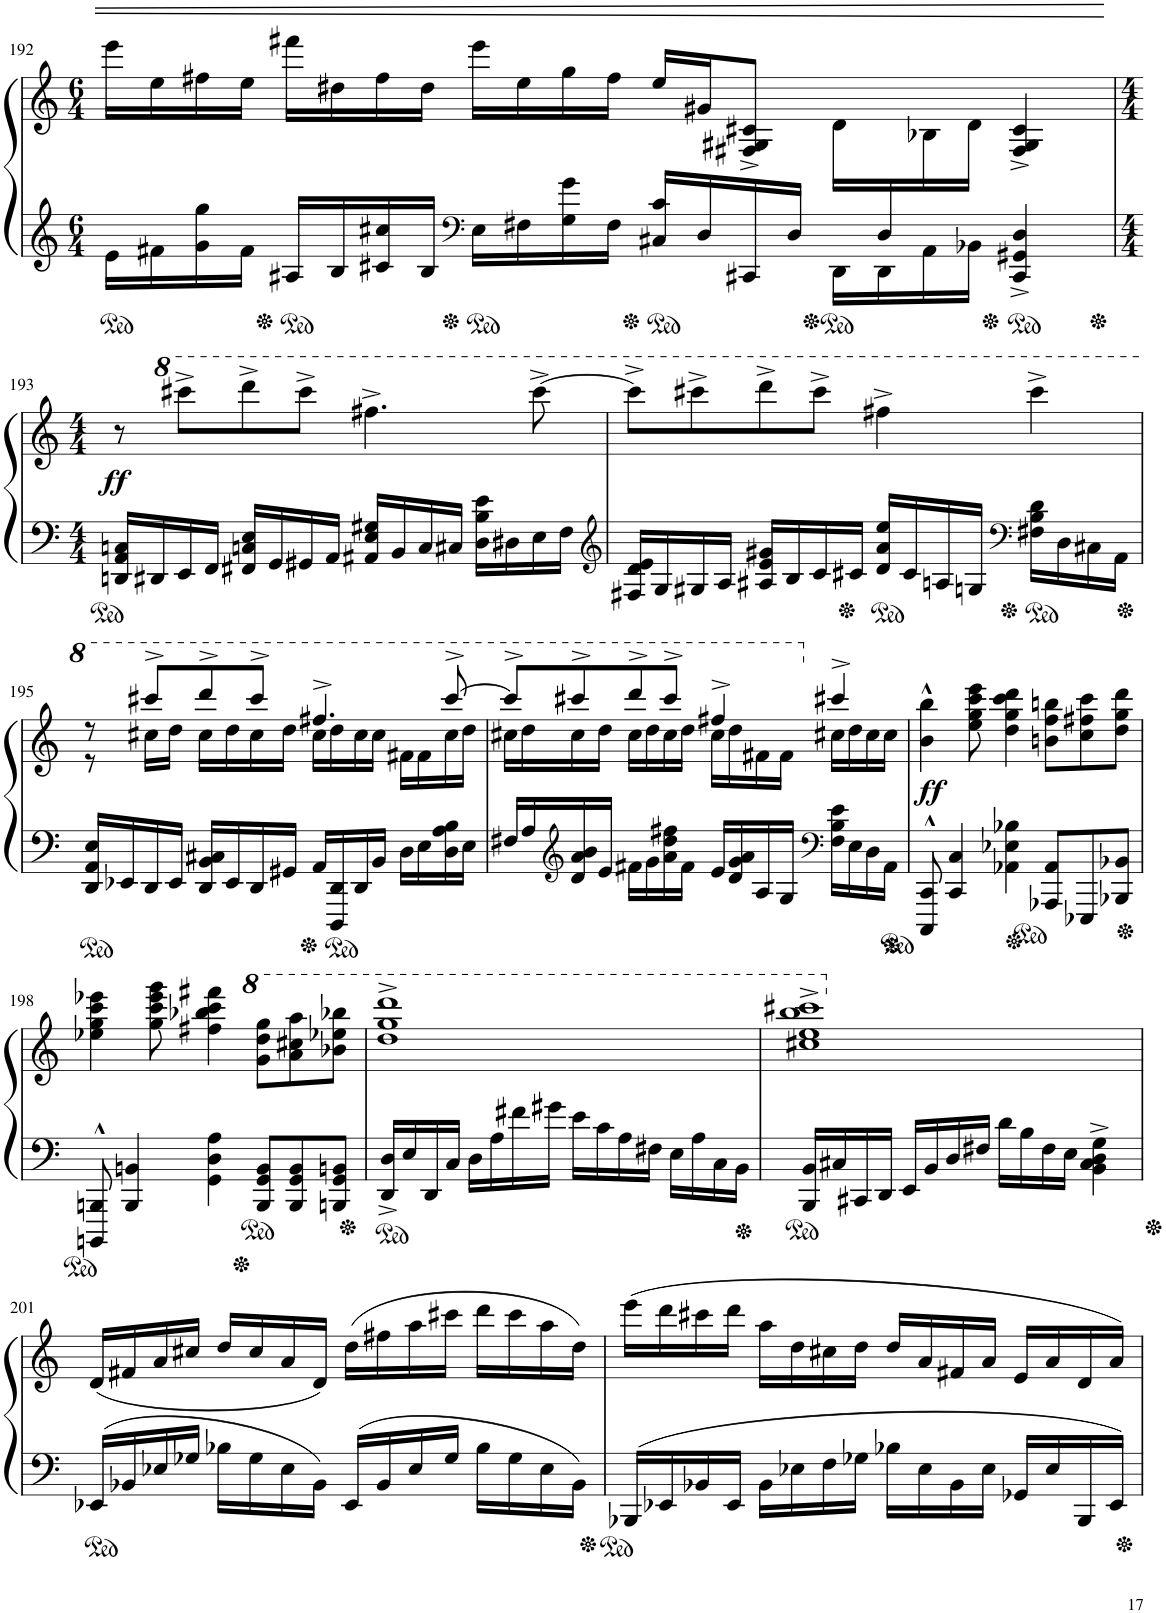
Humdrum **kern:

**kern	**kern	**dynam
*part1	*part1	*part1
*staff2	*staff1	*staff1/2
*I"Piano	*	*
*I'Pno.	*	*
!!LO:PB:g=z
*clefG2	*clefG2	*
*k[]	*k[]	*
*M6/4	*M6/4	*
=192	=192	=192
*^	*	*
16ryy	16e\LL	16eee\LL	.
.	16f#X\	16ee\	.
.	16g\ 16gg\	16ff#X\	.
.	16f#\JJ	16ee\JJ	.
.	16A#X/LL	16fff#X\LL	.
.	16B/	16dd#X\	.
.	16c#X/ 16cc#X/	16ff#\	.
.	16B/JJ	16dd#\JJ	.
*clefF4	*	*	*
.	16E\LL	16eee\LL	.
.	16F#X\	16ee\	.
.	16G\ 16g\	16gg\	.
.	16F#\JJ	16ff#\JJ	.
.	16C#X/ 16c#/LL	16ee/LL	.
.	16D/	16g#X/J	.
.	16CC#X/	8F#X/^ 8G#X/^ 8c#X/^J	.
.	16D/JJ	.	.
.	16DD\LL	16d\LL	.
16D/	16DD\	16ryy	.
4.ryy	16AA\	16B-X\	.
.	16BB-X\JJ	16d\JJ	.
.	4CC#/^ 4GG#X/^ 4D/^	4F#/^ 4G#/^ 4c#/^	.
*v	*v	*	*
!!LO:LB:g=z
=193	=193	=193
*M4/4	*M4/4	*
*^	*	*
!	!	!	!LO:DY:b
*v	*v	*	*
16DDn/ 16AA/ 16Cn/LL	8r	ff
16DD#X/	.	.
*	*8va	*
16EE/	8cccc#X^\L	.
16FF/JJ	.	.
16FF#X/ 16Cn/ 16E/LL	8dddd^\	.
16GG/	.	.
16GG#X/	8cccc#^\J	.
16AA/JJ	.	.
16AA#X/ 16E/ 16G#X/LL	4.fff#X^\	.
16BB/	.	.
16C/	.	.
16C#X/JJ	.	.
16D\ 16B\ 16e\LL	.	.
16D#X\	.	.
16E\	[8cccc#^\	.
16F\JJ	.	.
=194	=194	=194
*clefG2	*	*
16F#X/ 16d/ 16e/LL	8cccc#^\L]	.
16G/	.	.
16G#X/	8cccc#X^\	.
16A/JJ	.	.
16A#X/ 16e/ 16g#X/LL	8dddd^\	.
16B/	.	.
16c/	8cccc#^\J	.
16c#X/JJ	.	.
16d/ 16a/ 16ee/LL	4fff#X^\	.
16c#/	.	.
16An/	.	.
16Gn/JJ	.	.
*clefF4	*	*
16F#X\ 16B\ 16d\LL	4cccc#^\	.
16D\	.	.
16C#X\	.	.
16AA\JJ	.	.
!!LO:LB:g=z
=195	=195	=195
*	*^	*
16DD/ 16AA/ 16E/LL	8r	8r	.
16EE-X/	.	.	.
16DD/	8cccc#X^/L	16ccc#X\LL	.
16EE-/JJ	.	16ddd\JJ	.
16DD/ 16BB/ 16C#X/LL	8dddd^/	16ccc#\LL	.
16EE-/	.	16ddd\	.
16DD/	8cccc#^/J	16ccc#\	.
16GG#X/JJ	.	16ddd\JJ	.
16AA/LL	4.fff#X^/	16ccc#\LL	.
16DDD/ 16DD/	.	16ddd\	.
16DD/	.	16ccc#\	.
16BB/JJ	.	16ccc#\JJ	.
16D\LL	.	16ff#X\LL	.
16E\	.	16ff#\	.
16D\ 16A\ 16B\	[8cccc#^/	16ccc#\	.
16E\JJ	.	16ddd\JJ	.
=196	=196	=196	=196
16F#X/LL	8cccc#^/L]	16ccc#X\LL	.
16A/	.	16ddd\	.
*clefG2	*	*	*
16d/ 16a/ 16b/	8cccc#X^/	16ccc#\	.
16e/JJ	.	16ddd\JJ	.
16f#X\LL	8dddd^/	16ccc#\LL	.
16g\	.	16ddd\	.
16a\ 16dd\ 16ff#X\	8cccc#^/J	16ccc#\	.
16f#\JJ	.	16ddd\JJ	.
16e/LL	4fff#X^/	16ccc#\LL	.
16d/ 16g/ 16a/	.	16ddd\	.
16A/	.	16ff#X\	.
16G/JJ	.	16ff#\JJ	.
*clefF4	*	*	*
*	*X8va	*	*
16F#\ 16B\ 16e\LL	4ccc#X^/	16cc#X\LL	.
16E\	.	16dd\	.
16D\	.	16cc#\	.
16AA\JJ	.	16cc#\JJ	.
=197	=197	=197	=197
!	!	!	!LO:DY:b
*	*v	*v	*
8CCC/^^ 8CC/^^	4b\^^ 4bb\^^	ff
4CC/ 4C/	.	.
.	8ee\ 8gg\ 8ccc\ 8eee\	.
4AA-X\ 4E-X\ 4B-X\	4dd\ 4gg\ 4ccc\ 4ddd\	.
8AAA-X/ 8AA-/L	8bn\ 8ff\ 8bbn\L	.
8EEE-X/	8cc\ 8ff#X\ 8ccc\	.
8BBB-X/ 8BB-X/J	8dd\ 8gg\ 8ddd\J	.
!!LO:LB:g=z
=198	=198	=198
8BBBBn/^^ 8BBBn/^^	4ee-X\ 4gg\ 4ccc\ 4eee-X\	.
4BBB/ 4BBn/	.	.
.	8gg\ 8ccc\ 8eee-\ 8ggg\	.
4GG\ 4D\ 4A\	4ff#X\ 4bb-X\ 4ccc\ 4fff#X\	.
*	*8va	*
8BBB/ 8GG/ 8BB/L	8gg\ 8ddd\ 8ggg\L	.
8BBB/ 8GG/ 8BB/	8aa\ 8ccc#X\ 8aaa\	.
8BBBn/ 8GG/ 8BBn/J	8bb-X\ 8eee-X\ 8bbb-X\J	.
=199	=199	=199
16DD/^ 16D/^LL	1ddd^ 1ggg^ 1dddd^	.
16E/	.	.
16DD/	.	.
16C/JJ	.	.
16D\LL	.	.
16A\	.	.
16f#X\	.	.
16g#X\JJ	.	.
16e\LL	.	.
16c\	.	.
16A\	.	.
16F#X\JJ	.	.
16E\LL	.	.
16A\	.	.
16C\	.	.
16BB\JJ	.	.
=200	=200	=200
16BBB/ 16BB/LL	1ccc#X^ 1eee^ 1bbb^ 1cccc#X^	.
16C#X/	.	.
16CC#X/	.	.
16DD/JJ	.	.
16EE/LL	.	.
16BB/	.	.
16D/	.	.
16F#X/JJ	.	.
16d\LL	.	.
16B\	.	.
16F#\	.	.
16E\JJ	.	.
4BB\^ 4C#\^ 4D\^ 4G\^	.	.
!!LO:LB:g=z
=201	=201	=201
*	*X8va	*
16EE-X/LL	(16d/LL	.
16BB-X/	16f#X/	.
16E-X/	16a/	.
16G-X/JJ	16cc#X/JJ	.
16B-X\LL	16dd/LL	.
16G-\	16cc#/	.
16E-\	16a/	.
16BB-\JJ	16d/JJ)	.
16EE-/LL	(16dd\LL	.
16BB-/	16ff#X\	.
16E-/	16aa\	.
16G-/JJ	16ccc#X\JJ	.
16B-\LL	16ddd\LL	.
16G-\	16ccc#\	.
16E-\	16aa\	.
16BB-\JJ	16dd\JJ)	.
=202	=202	=202
16BBB-X/LL	(16eee\LL	.
16EE-X/	16ddd\	.
16BB-X/	16ccc#X\	.
16EE-/JJ	16ddd\JJ	.
16BB-\LL	16aa\LL	.
16E-X\	16dd\	.
16F\	16cc#X\	.
16G-X\JJ	16dd\JJ	.
16B-X\LL	16dd/LL	.
16E-\	16a/	.
16BB-\	16f#X/	.
16E-\JJ	16a/JJ	.
16GG-X/LL	16e/LL	.
16E-/	16a/	.
16BBB-/	16d/	.
16EE-/JJ	16a/JJ)	.
=	=	=
*-	*-	*-
